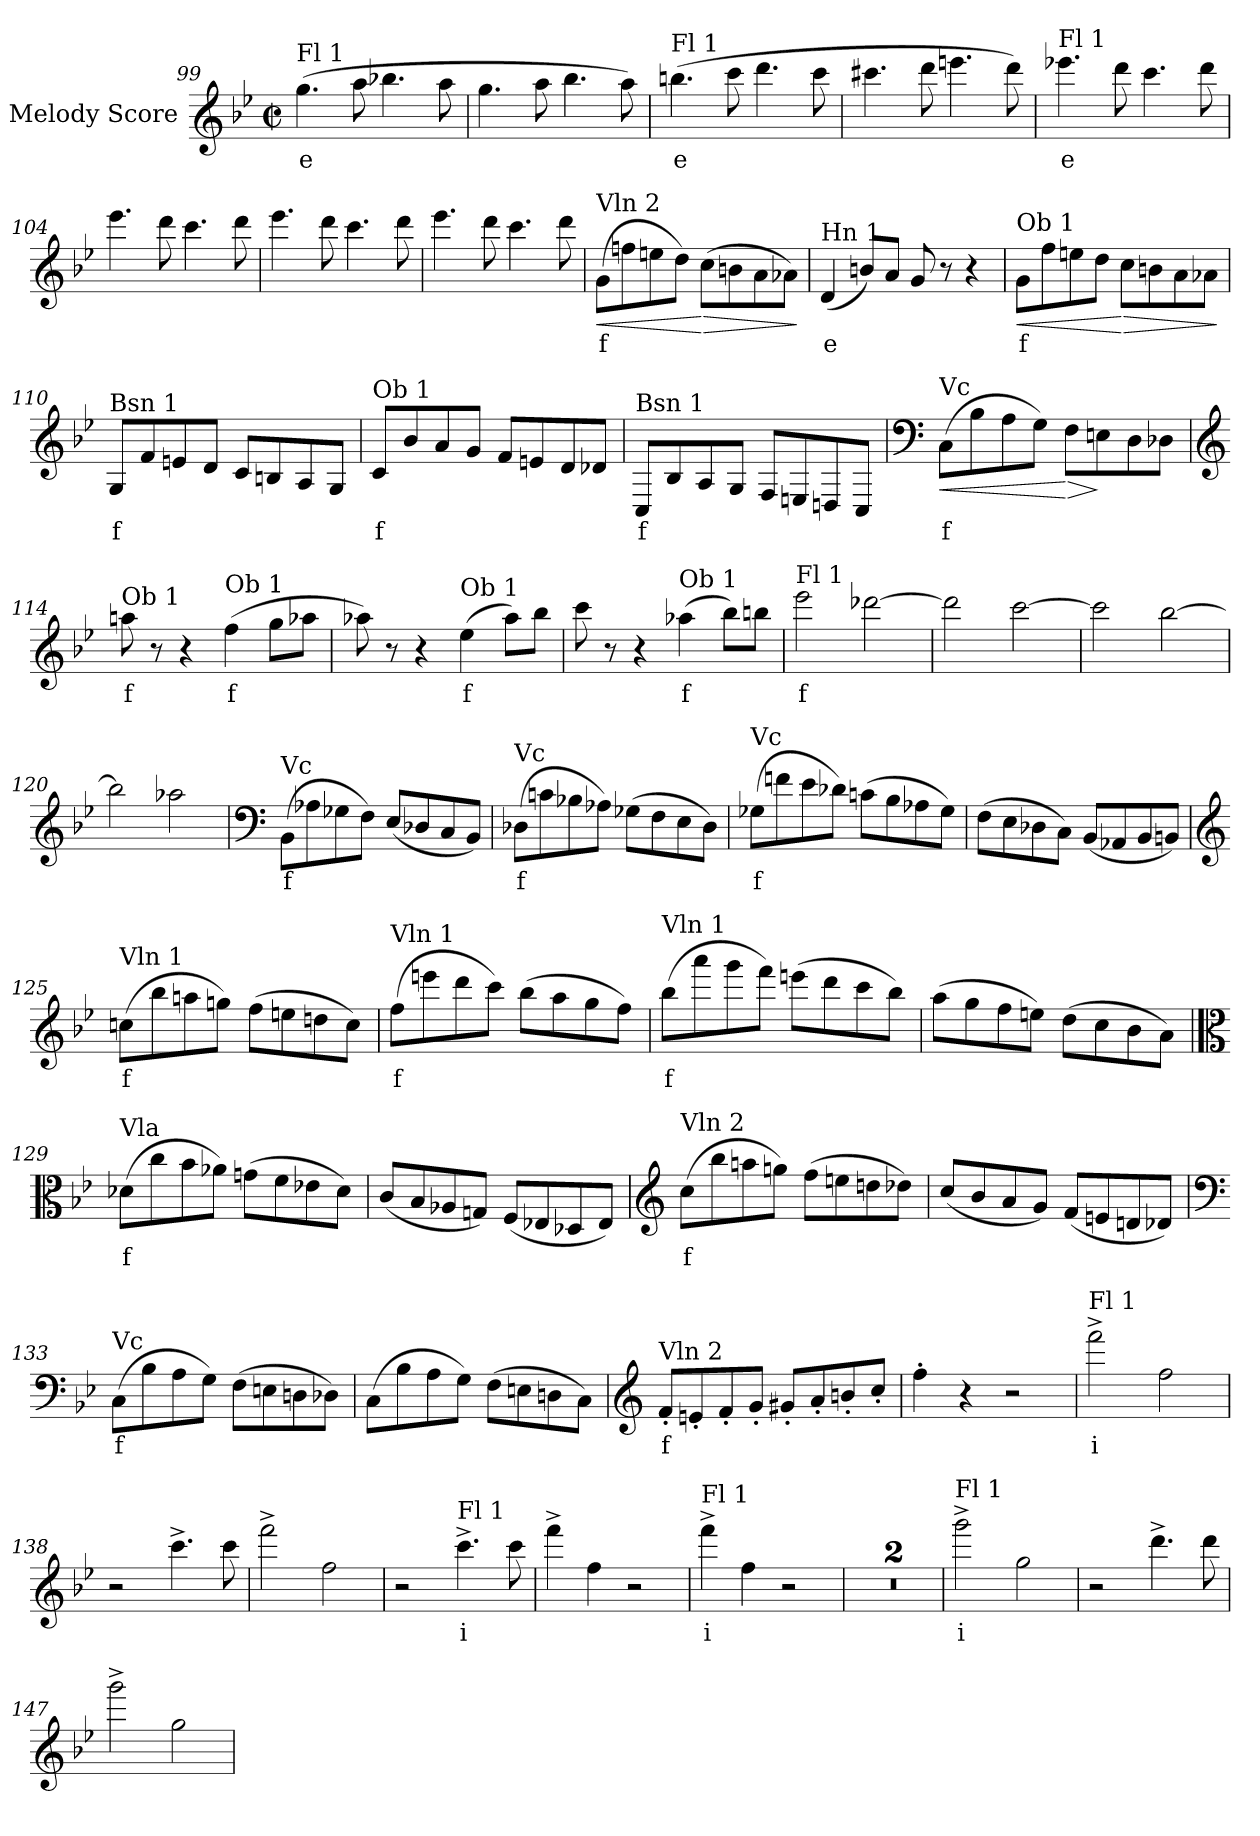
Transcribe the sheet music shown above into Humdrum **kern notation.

**kern	**text	**dynam
*part1	*part1	*part1
*staff1	*staff1	*staff1
*I"Melody Score	*	*
*clefG2	*	*
*k[b-e-]	*	*
*M2/2	*	*
*met(c|)	*	*
=99	=99	=99
!LO:TX:a:t=Fl 1	!	!
!	!LO:LY:b:color=#FF0000	!
(4.gg\	e	.
8aa\	.	.
4.bb-X\	.	.
8aa\	.	.
=100	=100	=100
4.gg\	.	.
8aa\	.	.
4.bb-\	.	.
8aa\)	.	.
=101	=101	=101
!LO:TX:a:t=Fl 1	!	!
!	!LO:LY:b:color=#FF0000	!
(4.bbn\	e	.
8ccc\	.	.
4.ddd\	.	.
8ccc\	.	.
=102	=102	=102
4.ccc#X\	.	.
8ddd\	.	.
4.eeen\	.	.
8ddd\)	.	.
=103	=103	=103
!LO:TX:a:t=Fl 1	!	!
!	!LO:LY:b:color=#FF0000	!
4.eee-X\	e	.
8ddd\	.	.
4.ccc\	.	.
8ddd\	.	.
=104	=104	=104
4.eee-\	.	.
8ddd\	.	.
4.ccc\	.	.
8ddd\	.	.
=105	=105	=105
4.eee-\	.	.
8ddd\	.	.
4.ccc\	.	.
8ddd\	.	.
=106	=106	=106
4.eee-\	.	.
8ddd\	.	.
4.ccc\	.	.
8ddd\	.	.
=107	=107	=107
!LO:TX:a:t=Vln 2	!	!
!	!LO:LY:b:color=#FF0000	!LO:HP:b
(8g\L	f	<
8ffni\	.	.
8een\	.	.
8dd\J)	.	.
!	!	!LO:HP:n=1:b
(8cc\L	.	[ >
8bn\	.	.
8a\	.	.
8a-X\J)	.	.
.	.	]
=108	=108	=108
!LO:TX:a:t=Hn 1	!	!
!	!LO:LY:b:color=#FF0000	!
(4d/	e	.
8bn/L)	.	.
8a/J	.	.
8g/	.	.
8r	.	.
4r	.	.
=109	=109	=109
!LO:TX:a:t=Ob 1	!	!
!	!LO:LY:b:color=#FF0000	!LO:HP:b
8g\L	f	<
8ff\	.	.
8een\	.	.
8dd\J	.	.
!	!	!LO:HP:n=1:b
8cc\L	.	[ >
8bn\	.	.
8a\	.	.
8a-X\J	.	.
.	.	]
=110	=110	=110
!LO:TX:a:t=Bsn 1	!	!
!	!LO:LY:b:color=#FF0000	!
8G/L	f	.
8f/	.	.
8en/	.	.
8d/J	.	.
8c/L	.	.
8Bn/	.	.
8A/	.	.
8G/J	.	.
=111	=111	=111
!LO:TX:a:t=Ob 1	!	!
!	!LO:LY:b:color=#FF0000	!
8c/L	f	.
8b-/	.	.
8a/	.	.
8g/J	.	.
8f/L	.	.
8en/	.	.
8d/	.	.
8d-X/J	.	.
=112	=112	=112
!LO:TX:a:t=Bsn 1	!	!
!	!LO:LY:b:color=#FF0000	!
8C/L	f	.
8B-/	.	.
8A/	.	.
8G/J	.	.
8F/L	.	.
8En/	.	.
8Dn/	.	.
8C/J	.	.
=113	=113	=113
*clefF4	*	*
!LO:TX:a:t=Vc	!	!
!	!LO:LY:b:color=#FF0000	!LO:HP:b
(8C\L	f	<
8B-\	.	.
8A\	.	.
8G\J)	.	.
!	!	!LO:HP:n=1:b
8F\L	.	[ >
8En\	.	]
8D\	.	.
8D-X\J	.	.
=114	=114	=114
*clefG2	*	*
!LO:TX:a:t=Ob 1	!	!
!	!LO:LY:b:color=#FF0000	!
8aan\	f	.
8r	.	.
4r	.	.
!LO:TX:a:t=Ob 1	!	!
!	!LO:LY:b:color=#FF0000	!
(4ff\	f	.
8gg\L	.	.
8aa-X\J	.	.
=115	=115	=115
8aa-X\)	.	.
8r	.	.
4r	.	.
!LO:TX:a:t=Ob 1	!	!
!	!LO:LY:b:color=#FF0000	!
(4ee-\	f	.
8aa-\L)	.	.
8bb-\J	.	.
=116	=116	=116
8ccc\	.	.
8r	.	.
4r	.	.
!LO:TX:a:t=Ob 1	!	!
!	!LO:LY:b:color=#FF0000	!
(4aa-X\	f	.
8bb-\L)	.	.
8bbn\J	.	.
=117	=117	=117
!LO:TX:a:t=Fl 1	!	!
!	!LO:LY:b:color=#FF0000	!
2eee-\	f	.
[2ddd-X\	.	.
=118	=118	=118
2ddd-\]	.	.
[2ccc\	.	.
=119	=119	=119
2ccc\]	.	.
[2bb-\	.	.
=120	=120	=120
2bb-\]	.	.
2aa-X\	.	.
=121	=121	=121
*clefF4	*	*
!LO:TX:a:t=Vc	!	!
!	!LO:LY:b:color=#FF0000	!
(8BB-\L	f	.
8A-X\	.	.
8G-X\	.	.
8F\J)	.	.
(8E-/L	.	.
8D-X/	.	.
8C/	.	.
8BB-/J)	.	.
=122	=122	=122
!LO:TX:a:t=Vc	!	!
!	!LO:LY:b:color=#FF0000	!
(8D-X\L	f	.
8cn\	.	.
8B-X\	.	.
8A-X\J)	.	.
(8G-X\L	.	.
8F\	.	.
8E-\	.	.
8D-\J)	.	.
=123	=123	=123
!LO:TX:a:t=Vc	!	!
!	!LO:LY:b:color=#FF0000	!
(8G-X\L	f	.
8fn\	.	.
8e-\	.	.
8d-X\J)	.	.
(8cn\L	.	.
8B-\	.	.
8A-X\	.	.
8G-\J)	.	.
=124	=124	=124
(8F\L	.	.
8E-\	.	.
8D-X\	.	.
8C\J)	.	.
(8BB-/L	.	.
8AA-X/	.	.
8BB-/	.	.
8BBn/J)	.	.
=125	=125	=125
*clefG2	*	*
!LO:TX:a:t=Vln 1	!	!
!	!LO:LY:b:color=#FF0000	!
(8ccn\L	f	.
8bb-\	.	.
8aan\	.	.
8ggn\J)	.	.
(8ff\L	.	.
8een\	.	.
8ddn\	.	.
8cc\J)	.	.
=126	=126	=126
!LO:TX:a:t=Vln 1	!	!
!	!LO:LY:b:color=#FF0000	!
(8ff\L	f	.
8eeen\	.	.
8ddd\	.	.
8ccc\J)	.	.
(8bb-\L	.	.
8aa\	.	.
8gg\	.	.
8ff\J)	.	.
=127	=127	=127
!LO:TX:a:t=Vln 1	!	!
!	!LO:LY:b:color=#FF0000	!
(8bb-\L	f	.
8aaa\	.	.
8ggg\	.	.
8fff\J)	.	.
(8eeen\L	.	.
8ddd\	.	.
8ccc\	.	.
8bb-\J)	.	.
=128	=128	=128
(8aa\L	.	.
8gg\	.	.
8ff\	.	.
8een\J)	.	.
(8dd\L	.	.
8cc\	.	.
8b-\	.	.
8a\J)	.	.
=129	=129	=129
*clefC3	*	*
!LO:TX:a:t=Vla	!	!
!	!LO:LY:b:color=#FF0000	!
(8d-X\L	f	.
8cc\	.	.
8b-\	.	.
8a-X\J)	.	.
(8gn\L	.	.
8f\	.	.
8e-X\	.	.
8d-\J)	.	.
=130	=130	=130
(8c/L	.	.
8B-/	.	.
8A-X/	.	.
8Gn/J)	.	.
(8F/L	.	.
8E-X/	.	.
8D-X/	.	.
8E-/J)	.	.
=131	=131	=131
*clefG2	*	*
!LO:TX:a:t=Vln 2	!	!
!	!LO:LY:b:color=#FF0000	!
(8cc\L	f	.
8bb-\	.	.
8aan\	.	.
8ggn\J)	.	.
(8ff\L	.	.
8een\	.	.
8ddn\	.	.
8dd-X\J)	.	.
=132	=132	=132
(8cc/L	.	.
8b-/	.	.
8a/	.	.
8g/J)	.	.
(8f/L	.	.
8en/	.	.
8dn/	.	.
8d-X/J)	.	.
=133	=133	=133
*clefF4	*	*
!LO:TX:a:t=Vc	!	!
!	!LO:LY:b:color=#FF0000	!
(8C\L	f	.
8B-\	.	.
8A\	.	.
8G\J)	.	.
(8F\L	.	.
8En\	.	.
8Dn\	.	.
8D-X\J)	.	.
=134	=134	=134
(8C\L	.	.
8B-\	.	.
8A\	.	.
8G\J)	.	.
(8F\L	.	.
8En\	.	.
8Dn\	.	.
8C\J)	.	.
=135	=135	=135
*clefG2	*	*
!LO:TX:a:t=Vln 2	!	!
!	!LO:LY:b:color=#FF0000	!
8f'/L	f	.
8en'/	.	.
8f'/	.	.
8g'/J	.	.
8g#X'/L	.	.
8a'/	.	.
8bn'/	.	.
8cc'/J	.	.
=136	=136	=136
4ff'\	.	.
4r	.	.
2r	.	.
=137	=137	=137
!LO:TX:a:t=Fl 1	!	!
!	!LO:LY:b:color=#FF0000	!
2fff^\	i	.
2ff\	.	.
=138	=138	=138
2r	.	.
4.ccc^\	.	.
8ccc\	.	.
=139	=139	=139
2fff^\	.	.
2ff\	.	.
=140	=140	=140
2r	.	.
!LO:TX:a:t=Fl 1	!	!
!	!LO:LY:b:color=#FF0000	!
4.ccc^\	i	.
8ccc\	.	.
=141	=141	=141
4fff^\	.	.
4ff\	.	.
2r	.	.
=142	=142	=142
!LO:TX:a:t=Fl 1	!	!
!	!LO:LY:b:color=#FF0000	!
4fff^\	i	.
4ff\	.	.
2r	.	.
=143	=143	=143
1r	.	.
=144	=144	=144
1r	.	.
=145	=145	=145
!LO:TX:a:t=Fl 1	!	!
!	!LO:LY:b:color=#FF0000	!
2ggg^\	i	.
2gg\	.	.
=146	=146	=146
2r	.	.
4.ddd^\	.	.
8ddd\	.	.
=147	=147	=147
2ggg^\	.	.
2gg\	.	.
=	=	=
*-	*-	*-
